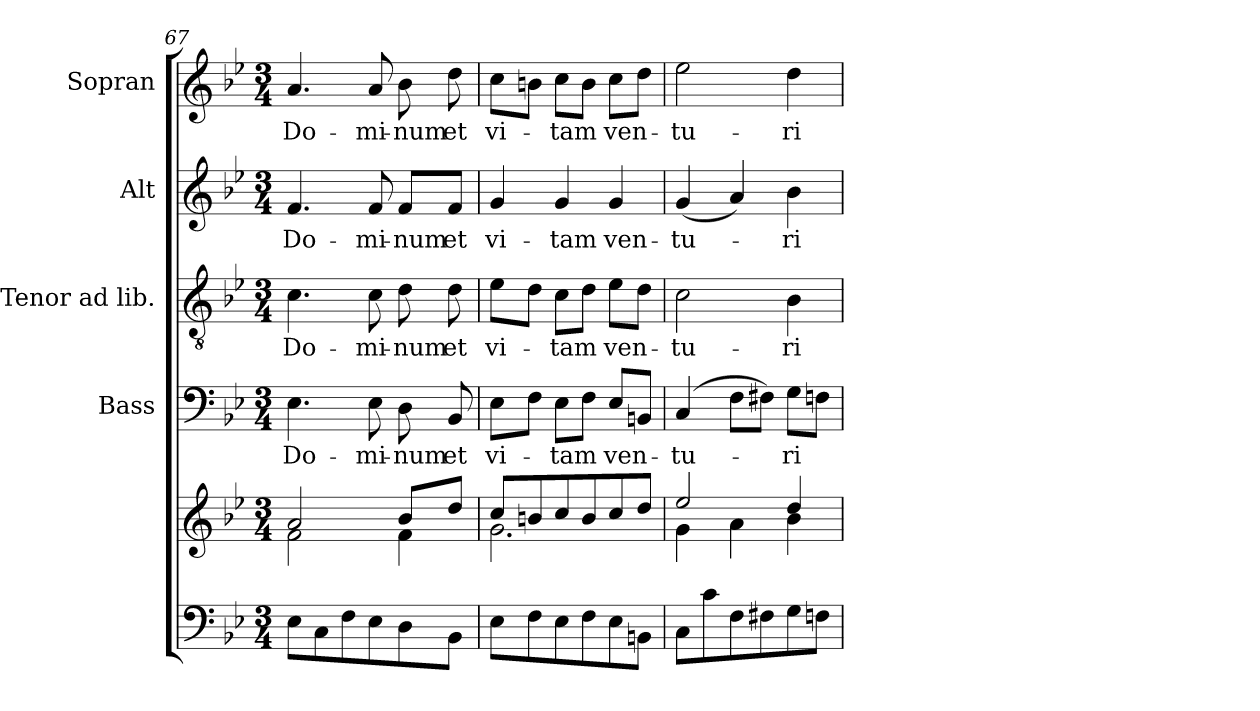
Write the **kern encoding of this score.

**kern	**kern	**kern	**text	**kern	**text	**kern	**text	**kern	**text
*part5	*part5	*part4	*part4	*part3	*part3	*part2	*part2	*part1	*part1
*staff6	*staff5	*staff4	*staff4	*staff3	*staff3	*staff2	*staff2	*staff1	*staff1
*	*	*I"Bass	*	*I"Tenor ad lib.	*	*I"Alt	*	*I"Sopran	*
*	*	*I'B.	*	*I'T.	*	*I'A.	*	*I'S.	*
*clefF4	*clefG2	*clefF4	*	*clefGv2	*	*clefG2	*	*clefG2	*
*k[b-e-]	*k[b-e-]	*k[b-e-]	*	*k[b-e-]	*	*k[b-e-]	*	*k[b-e-]	*
*B-:	*B-:	*B-:	*	*B-:	*	*B-:	*	*B-:	*
*M3/4	*M3/4	*M3/4	*	*M3/4	*	*M3/4	*	*M3/4	*
=67	=67	=67	=67	=67	=67	=67	=67	=67	=67
*	*^	*	*	*	*	*	*	*	*
!	!	!	!	!LO:LY:b	!	!LO:LY:b	!	!LO:LY:b	!	!LO:LY:b
8E-\L	2a/	2f\	4.E-\	Do-	4.c\	Do-	4.f/	Do-	4.a/	Do-
8C\	.	.	.	.	.	.	.	.	.	.
8F\	.	.	.	.	.	.	.	.	.	.
!	!	!	!	!LO:LY:b	!	!LO:LY:b	!	!LO:LY:b	!	!LO:LY:b
8E-\	.	.	8E-\	-mi-	8c\	-mi-	8f/	-mi-	8a/	-mi-
!	!	!	!	!LO:LY:b	!	!LO:LY:b	!	!LO:LY:b	!	!LO:LY:b
8D\	8b-/L	4f\	8D\	-num	8d\	-num	8f/L	-num	8b-\	-num
!	!	!	!	!LO:LY:b	!	!LO:LY:b	!	!LO:LY:b	!	!LO:LY:b
8BB-\J	8dd/J	.	8BB-/	et	8d\	et	8f/J	et	8dd\	et
=68	=68	=68	=68	=68	=68	=68	=68	=68	=68	=68
!	!	!	!	!LO:LY:b	!	!LO:LY:b	!	!LO:LY:b	!	!LO:LY:b
8E-\L	8cc/L	2.g\	8E-\L	vi-	8e-\L	vi-	4g/	vi-	8cc\L	vi-
8F\	8bn/	.	8F\J	.	8d\J	.	.	.	8bn\J	.
!	!	!	!	!LO:LY:b	!	!LO:LY:b	!	!LO:LY:b	!	!LO:LY:b
8E-\	8cc/	.	8E-\L	-tam	8c\L	-tam	4g/	-tam	8cc\L	-tam
8F\	8b/	.	8F\J	.	8d\J	.	.	.	8b\J	.
!	!	!	!	!LO:LY:b	!	!LO:LY:b	!	!LO:LY:b	!	!LO:LY:b
8E-\	8cc/	.	8E-/L	ven-	8e-\L	ven-	4g/	ven-	8cc\L	ven-
8BBn\J	8dd/J	.	8BBn/J	.	8d\J	.	.	.	8dd\J	.
=69	=69	=69	=69	=69	=69	=69	=69	=69	=69	=69
!	!	!	!	!LO:LY:b	!	!LO:LY:b	!	!LO:LY:b	!	!LO:LY:b
8C\L	2ee-/	4g\	(4C/	-tu-	2c\	-tu-	(<4g/	-tu-	2ee-\	-tu-
8c\	.	.	.	.	.	.	.	.	.	.
8F\	.	4a\	8F\L	.	.	.	4a/)	.	.	.
8F#X\	.	.	8F#X\J)	.	.	.	.	.	.	.
!	!	!	!	!LO:LY:b	!	!LO:LY:b	!	!LO:LY:b	!	!LO:LY:b
8G\	4dd/	4b-\	8G\L	-ri	4B-\	-ri	4b-\	-ri	4dd\	-ri
8Fn\J	.	.	8Fn\J	.	.	.	.	.	.	.
*	*v	*v	*	*	*	*	*	*	*	*
=	=	=	=	=	=	=	=	=	=
*-	*-	*-	*-	*-	*-	*-	*-	*-	*-
